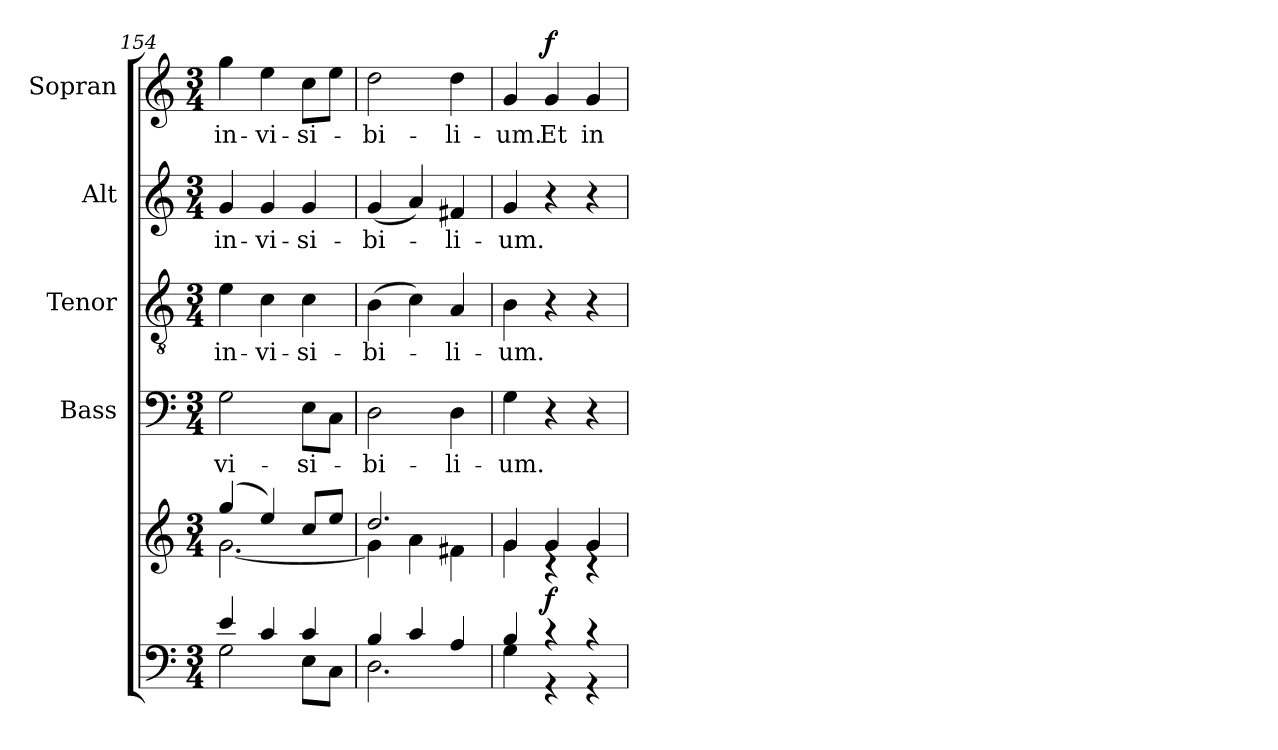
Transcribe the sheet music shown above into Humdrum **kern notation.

**kern	**kern	**dynam	**kern	**text	**kern	**text	**kern	**text	**kern	**text	**dynam
*part5	*part5	*part5	*part4	*part4	*part3	*part3	*part2	*part2	*part1	*part1	*part1
*staff6	*staff5	*staff5/6	*staff4	*staff4	*staff3	*staff3	*staff2	*staff2	*staff1	*staff1	*staff1
*	*	*	*I"Bass	*	*I"Tenor	*	*I"Alt	*	*I"Sopran	*	*
*	*	*	*I'B.	*	*I'T.	*	*I'A.	*	*I'S.	*	*
*clefF4	*clefG2	*	*clefF4	*	*clefGv2	*	*clefG2	*	*clefG2	*	*
*k[]	*k[]	*	*k[]	*	*k[]	*	*k[]	*	*k[]	*	*
*C:	*C:	*	*C:	*	*C:	*	*C:	*	*C:	*	*
*M3/4	*M3/4	*	*M3/4	*	*M3/4	*	*M3/4	*	*M3/4	*	*
=154	=154	=154	=154	=154	=154	=154	=154	=154	=154	=154	=154
*^	*^	*	*	*	*	*	*	*	*	*	*
!	!	!	!	!	!	!LO:LY:b	!	!LO:LY:b	!	!LO:LY:b	!	!LO:LY:b	!
4e/	2G\	(4gg/	[<2.g\	.	2G\	-vi-	4e\	in-	4g/	in-	4gg\	in-	.
!	!	!	!	!	!	!	!	!LO:LY:b	!	!LO:LY:b	!	!LO:LY:b	!
4c/	.	4ee/)	.	.	.	.	4c\	-vi-	4g/	-vi-	4ee\	-vi-	.
!	!	!	!	!	!	!LO:LY:b	!	!LO:LY:b	!	!LO:LY:b	!	!LO:LY:b	!
4c/	8E\L	8cc/L	.	.	8E\L	-si-	4c\	-si-	4g/	-si-	8cc\L	-si-	.
.	8C\J	8ee/J	.	.	8C\J	.	.	.	.	.	8ee\J	.	.
=155	=155	=155	=155	=155	=155	=155	=155	=155	=155	=155	=155	=155	=155
!	!	!	!	!	!	!LO:LY:b	!	!LO:LY:b	!	!LO:LY:b	!	!LO:LY:b	!
4B/	2.D\	2.dd/	4g\]	.	2D\	-bi-	(>4B\	-bi-	(<4g/	-bi-	2dd\	-bi-	.
4c/	.	.	4a\	.	.	.	4c\)	.	4a/)	.	.	.	.
!	!	!	!	!	!	!LO:LY:b	!	!LO:LY:b	!	!LO:LY:b	!	!LO:LY:b	!
4A/	.	.	4f#X\	.	4D\	-li-	4A/	-li-	4f#X/	-li-	4dd\	-li-	.
=156	=156	=156	=156	=156	=156	=156	=156	=156	=156	=156	=156	=156	=156
!	!	!	!	!	!	!LO:LY:b	!	!LO:LY:b	!	!LO:LY:b	!	!LO:LY:b	!
4B/	4G\	4g/	4g\	.	4G\	-um.	4B\	-um.	4g/	-um.	4g/	-um.	.
!	!	!	!	!LO:DY:b	!	!	!	!	!	!	!	!LO:LY:b	!LO:DY:a
4r	4r	4g/	4rB	f	4r	.	4r	.	4r	.	4g/	Et	f
!	!	!	!	!	!	!	!	!	!	!	!	!LO:LY:b	!
4r	4r	4g/	4rB	.	4r	.	4r	.	4r	.	4g/	in	.
*v	*v	*	*	*	*	*	*	*	*	*	*	*	*
*	*v	*v	*	*	*	*	*	*	*	*	*	*
=	=	=	=	=	=	=	=	=	=	=	=
*-	*-	*-	*-	*-	*-	*-	*-	*-	*-	*-	*-
